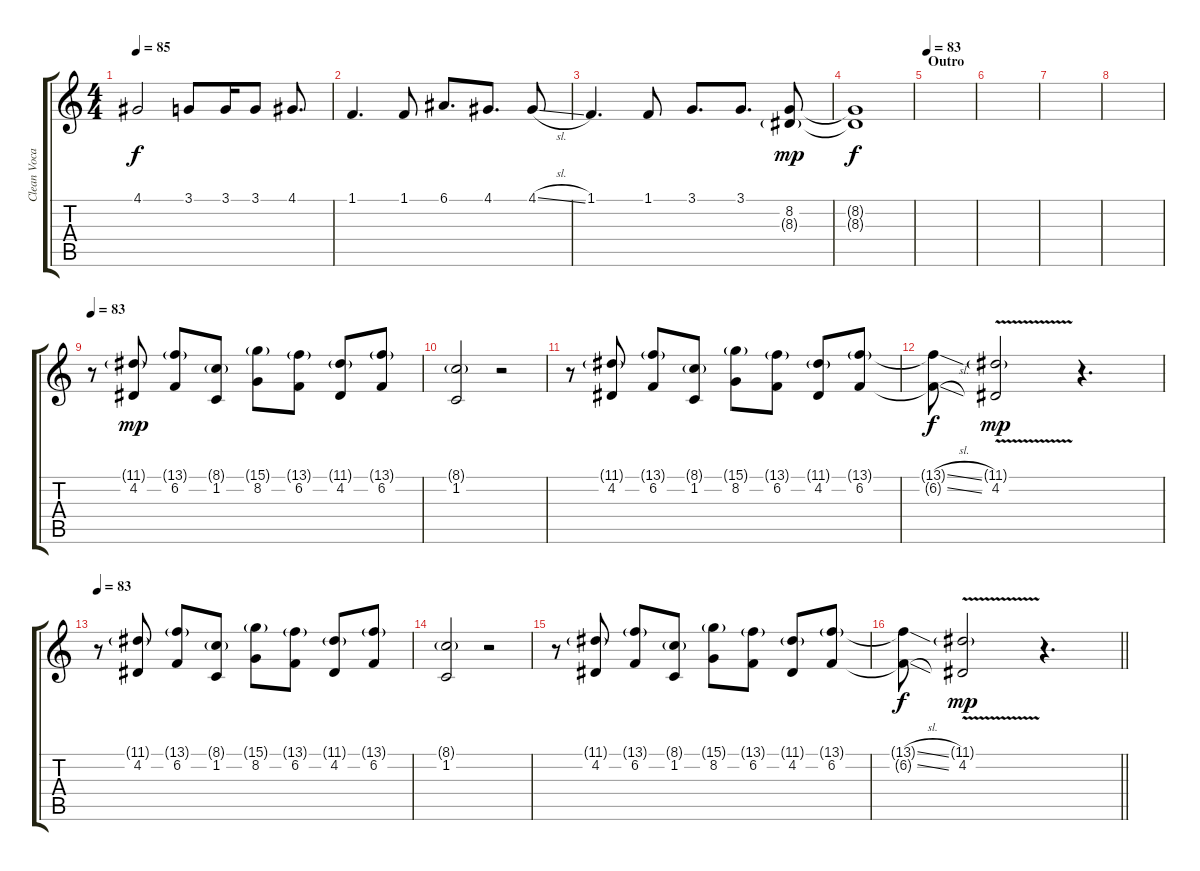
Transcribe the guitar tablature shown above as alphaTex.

\track ("Clean Vocal" "Clean Voca") {instrument lead1square}
\staff {score tabs}
\tuning (E4 B3 G3 D3 A2 E2) {hide}
\ts (4 4)
\tempo 85
\clef g2
\ks c
4.1.2{dy f} 3.1.8 3.1.16 3.1.8 4.1.8{d} |
1.1.4{d} 1.1.8 6.1.8{d} 4.1.8{d} 4.1{sl}.8 |
1.1.4{d} 1.1.8 3.1.8{d} 3.1.8{d} (8.2 8.3{g}).8{dy mp} |
(8.2{t} 8.3{t}).1{dy f} |
\section ("" "Outro")
\tempo 83
|
|
|
|
\tempo 83
r.8 (11.1{g} 4.2).8{dy mp} (13.1{g} 6.2).8 (8.1{g} 1.2).8 (15.1{g} 8.2).8 (13.1{g} 6.2).8 (11.1{g} 4.2).8 (13.1{g} 6.2).8 |
(8.1{g} 1.2).2 r.2 |
r.8 (11.1{g} 4.2).8 (13.1{g} 6.2).8 (8.1{g} 1.2).8 (15.1{g} 8.2).8 (13.1{g} 6.2).8 (11.1{g} 4.2).8 (13.1{g} 6.2).8 |
(13.1{sl t} 6.2{sl t}).8{dy f} (11.1{v g} 4.2{v}).2{dy mp} r.4{d} |
\tempo 83
r.8 (11.1{g} 4.2).8 (13.1{g} 6.2).8 (8.1{g} 1.2).8 (15.1{g} 8.2).8 (13.1{g} 6.2).8 (11.1{g} 4.2).8 (13.1{g} 6.2).8 |
(8.1{g} 1.2).2 r.2 |
r.8 (11.1{g} 4.2).8 (13.1{g} 6.2).8 (8.1{g} 1.2).8 (15.1{g} 8.2).8 (13.1{g} 6.2).8 (11.1{g} 4.2).8 (13.1{g} 6.2).8 |
\barLineRight lightlight
(13.1{sl t} 6.2{sl t}).8{dy f} (11.1{v g} 4.2{v}).2{dy mp} r.4{d}
